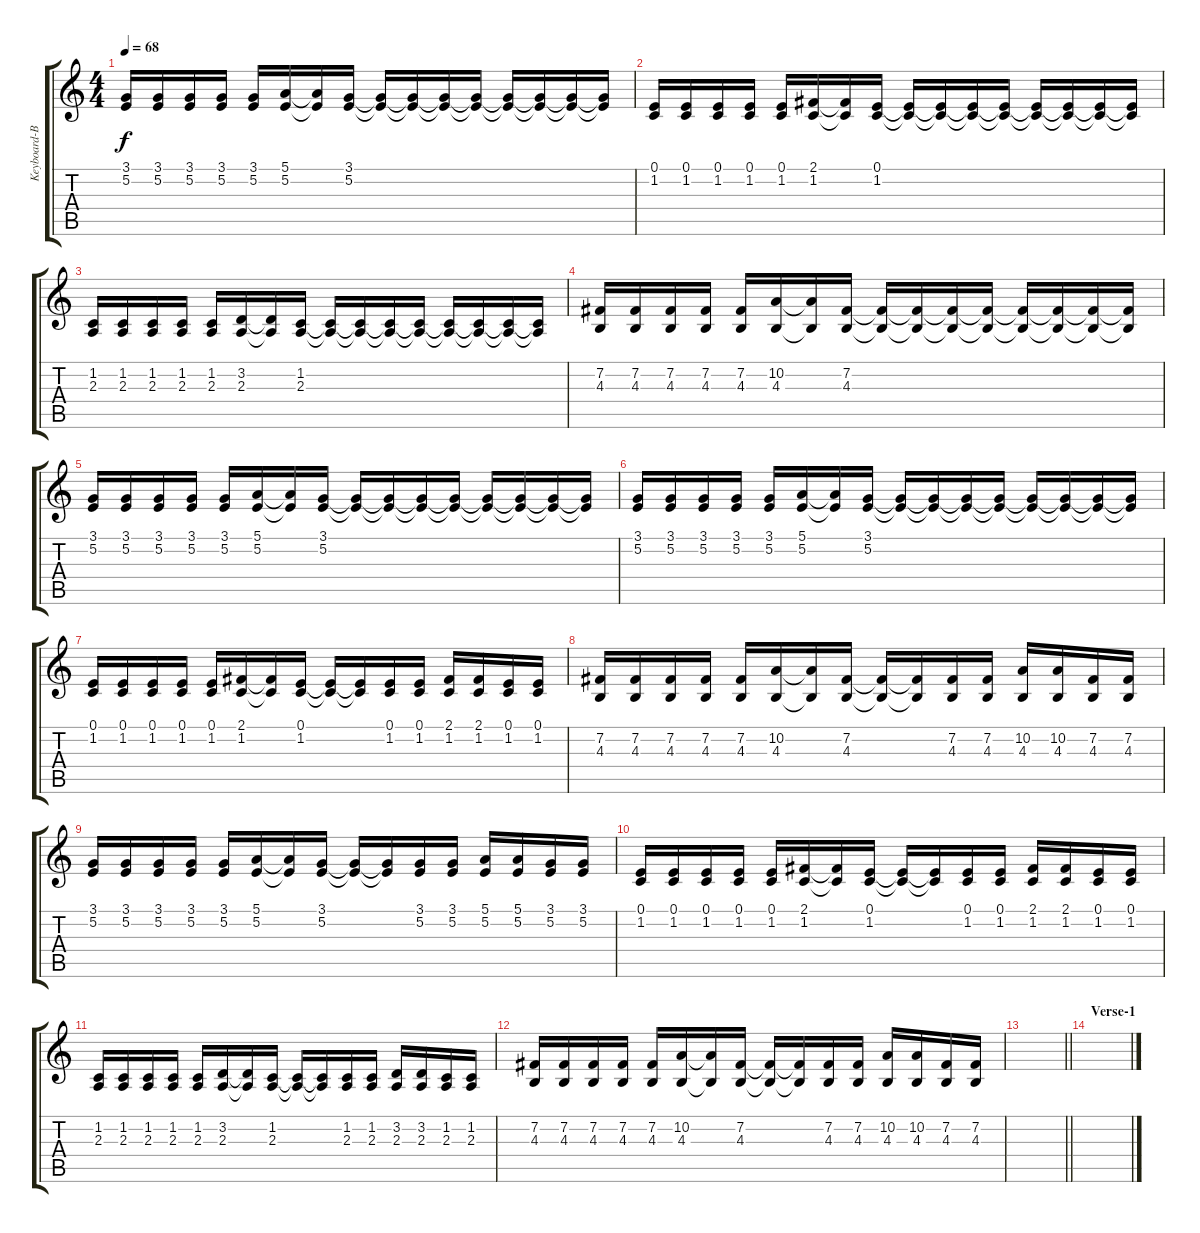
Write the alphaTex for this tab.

\track ("Keyboard-Brass" "Keyboard-B") {instrument brasssection}
\staff {score tabs}
\tuning (E4 B3 G3 D3 A2 E2) {hide}
\ts (4 4)
\tempo 68
\clef g2
\ks c
(3.1 5.2).16{dy f instrument brasssection} (3.1 5.2).16 (3.1 5.2).16 (3.1 5.2).16 (3.1 5.2).16 (5.1 5.2).16 (5.1{t} 5.2{t}).16 (3.1 5.2).16 (3.1{t} 5.2{t}).16 (3.1{t} 5.2{t}).16 (3.1{t} 5.2{t}).16 (3.1{t} 5.2{t}).16 (3.1{t} 5.2{t}).16 (3.1{t} 5.2{t}).16 (3.1{t} 5.2{t}).16 (3.1{t} 5.2{t}).16 |
(0.1 1.2).16 (0.1 1.2).16 (0.1 1.2).16 (0.1 1.2).16 (0.1 1.2).16 (2.1 1.2).16 (2.1{t} 1.2{t}).16 (0.1 1.2).16 (0.1{t} 1.2{t}).16 (0.1{t} 1.2{t}).16 (0.1{t} 1.2{t}).16 (0.1{t} 1.2{t}).16 (0.1{t} 1.2{t}).16 (0.1{t} 1.2{t}).16 (0.1{t} 1.2{t}).16 (0.1{t} 1.2{t}).16 |
(1.2 2.3).16 (1.2 2.3).16 (1.2 2.3).16 (1.2 2.3).16 (1.2 2.3).16 (3.2 2.3).16 (3.2{t} 2.3{t}).16 (1.2 2.3).16 (1.2{t} 2.3{t}).16 (1.2{t} 2.3{t}).16 (1.2{t} 2.3{t}).16 (1.2{t} 2.3{t}).16 (1.2{t} 2.3{t}).16 (1.2{t} 2.3{t}).16 (1.2{t} 2.3{t}).16 (1.2{t} 2.3{t}).16 |
(7.2 4.3).16 (7.2 4.3).16 (7.2 4.3).16 (7.2 4.3).16 (7.2 4.3).16 (10.2 4.3).16 (10.2{t} 4.3{t}).16 (7.2 4.3).16 (7.2{t} 4.3{t}).16 (7.2{t} 4.3{t}).16 (7.2{t} 4.3{t}).16 (7.2{t} 4.3{t}).16 (7.2{t} 4.3{t}).16 (7.2{t} 4.3{t}).16 (7.2{t} 4.3{t}).16 (7.2{t} 4.3{t}).16 |
(3.1 5.2).16 (3.1 5.2).16 (3.1 5.2).16 (3.1 5.2).16 (3.1 5.2).16 (5.1 5.2).16 (5.1{t} 5.2{t}).16 (3.1 5.2).16 (3.1{t} 5.2{t}).16 (3.1{t} 5.2{t}).16 (3.1{t} 5.2{t}).16 (3.1{t} 5.2{t}).16 (3.1{t} 5.2{t}).16 (3.1{t} 5.2{t}).16 (3.1{t} 5.2{t}).16 (3.1{t} 5.2{t}).16 |
(3.1 5.2).16 (3.1 5.2).16 (3.1 5.2).16 (3.1 5.2).16 (3.1 5.2).16 (5.1 5.2).16 (5.1{t} 5.2{t}).16 (3.1 5.2).16 (3.1{t} 5.2{t}).16 (3.1{t} 5.2{t}).16 (3.1{t} 5.2{t}).16 (3.1{t} 5.2{t}).16 (3.1{t} 5.2{t}).16 (3.1{t} 5.2{t}).16 (3.1{t} 5.2{t}).16 (3.1{t} 5.2{t}).16 |
(0.1 1.2).16 (0.1 1.2).16 (0.1 1.2).16 (0.1 1.2).16 (0.1 1.2).16 (2.1 1.2).16 (2.1{t} 1.2{t}).16 (0.1 1.2).16 (0.1{t} 1.2{t}).16 (0.1{t} 1.2{t}).16 (0.1 1.2).16 (0.1 1.2).16 (2.1 1.2).16 (2.1 1.2).16 (0.1 1.2).16 (0.1 1.2).16 |
(7.2 4.3).16 (7.2 4.3).16 (7.2 4.3).16 (7.2 4.3).16 (7.2 4.3).16 (10.2 4.3).16 (10.2{t} 4.3{t}).16 (7.2 4.3).16 (7.2{t} 4.3{t}).16 (7.2{t} 4.3{t}).16 (7.2 4.3).16 (7.2 4.3).16 (10.2 4.3).16 (10.2 4.3).16 (7.2 4.3).16 (7.2 4.3).16 |
(3.1 5.2).16 (3.1 5.2).16 (3.1 5.2).16 (3.1 5.2).16 (3.1 5.2).16 (5.1 5.2).16 (5.1{t} 5.2{t}).16 (3.1 5.2).16 (3.1{t} 5.2{t}).16 (3.1{t} 5.2{t}).16 (3.1 5.2).16 (3.1 5.2).16 (5.1 5.2).16 (5.1 5.2).16 (3.1 5.2).16 (3.1 5.2).16 |
(0.1 1.2).16 (0.1 1.2).16 (0.1 1.2).16 (0.1 1.2).16 (0.1 1.2).16 (2.1 1.2).16 (2.1{t} 1.2{t}).16 (0.1 1.2).16 (0.1{t} 1.2{t}).16 (0.1{t} 1.2{t}).16 (0.1 1.2).16 (0.1 1.2).16 (2.1 1.2).16 (2.1 1.2).16 (0.1 1.2).16 (0.1 1.2).16 |
(1.2 2.3).16 (1.2 2.3).16 (1.2 2.3).16 (1.2 2.3).16 (1.2 2.3).16 (3.2 2.3).16 (3.2{t} 2.3{t}).16 (1.2 2.3).16 (1.2{t} 2.3{t}).16 (1.2{t} 2.3{t}).16 (1.2 2.3).16 (1.2 2.3).16 (3.2 2.3).16 (3.2 2.3).16 (1.2 2.3).16 (1.2 2.3).16 |
(7.2 4.3).16 (7.2 4.3).16 (7.2 4.3).16 (7.2 4.3).16 (7.2 4.3).16 (10.2 4.3).16 (10.2{t} 4.3{t}).16 (7.2 4.3).16 (7.2{t} 4.3{t}).16 (7.2{t} 4.3{t}).16 (7.2 4.3).16 (7.2 4.3).16 (10.2 4.3).16 (10.2 4.3).16 (7.2 4.3).16 (7.2 4.3).16 |
\barLineRight lightlight
|
\section ("" "Verse-1")
